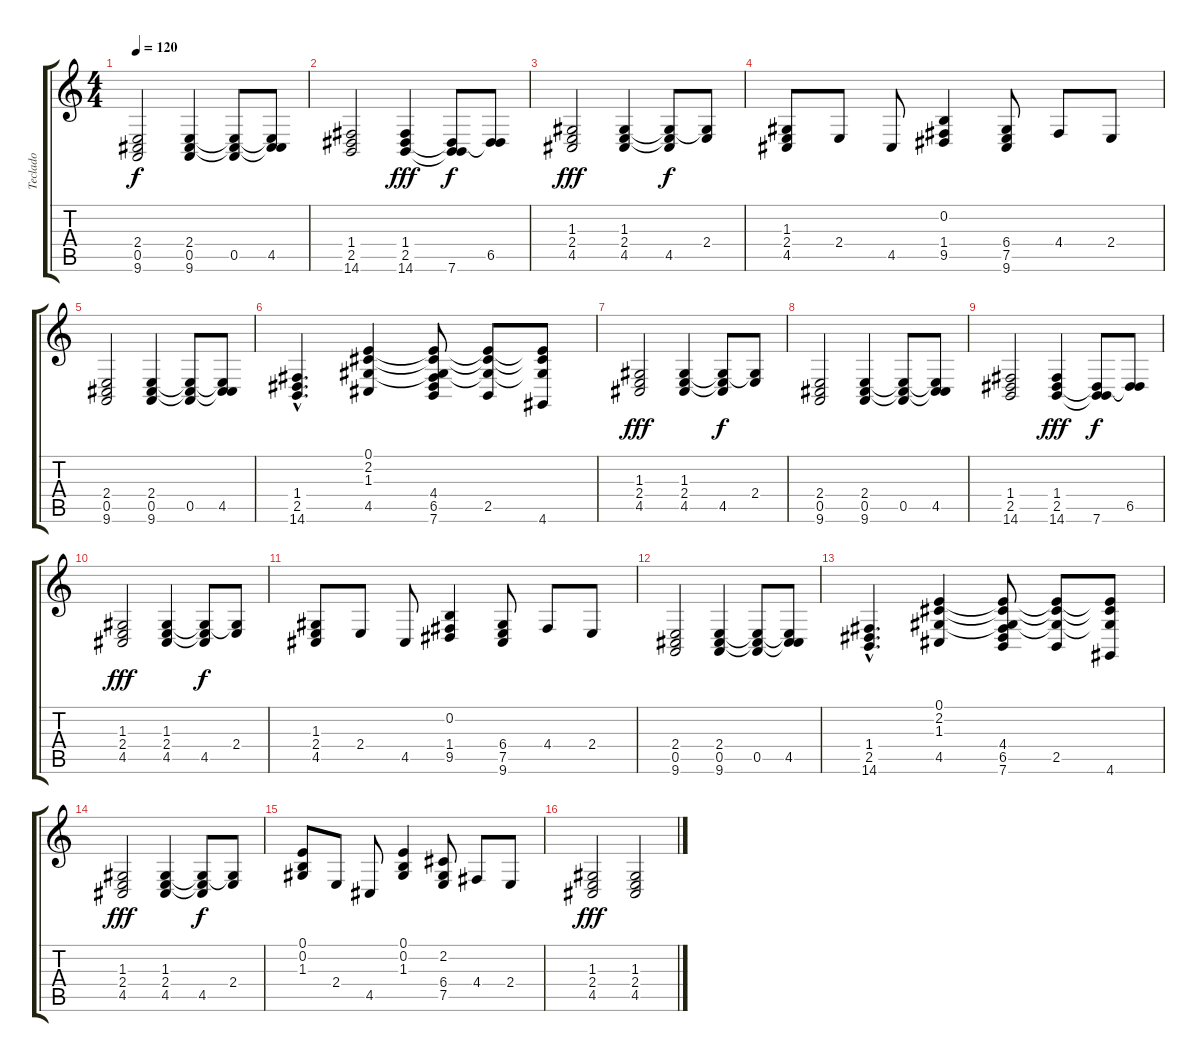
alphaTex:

\track ("Teclado" "Teclado") {instrument brightacousticpiano}
\staff {score tabs}
\tuning (E4 B3 G3 D3 A2 E2) {hide}
\ts (4 4)
\tempo 120
\clef g2
\ks c
(2.4 0.5 9.6).2{dy f} (2.4 0.5 9.6).4 (2.4{t} 0.5 9.6{t}).8 (2.4{t} 4.5 9.6{t}).8 |
(1.4 2.5 14.6).2 (1.4 2.5 14.6).4{dy fff} (1.4{t} 2.5{t} 7.6).8{dy f} (1.4{t} 6.5).8 |
(1.3 2.4 4.5).2{dy fff} (1.3 2.4 4.5).4 (1.3{t} 2.4{t} 4.5).8{dy f} (1.3{t} 2.4).8 |
(1.3 2.4 4.5).8 2.4.8 4.5.8 (0.2 1.4 9.5).4 (6.4 7.5 9.6).8 4.4.8 2.4.8 |
(2.4 0.5 9.6).2 (2.4 0.5 9.6).4 (2.4{t} 0.5 9.6{t}).8 (2.4{t} 4.5 9.6{t}).8 |
(1.4{hac} 2.5{hac} 14.6{hac}).4{d} (0.1 2.2 1.3 4.5).4 (0.1{t} 2.2{t} 1.3{t} 4.4 6.5 7.6).8 (0.1{t} 2.2{t} 1.3{t} 2.5).8 (0.1{t} 2.2{t} 1.3{t} 4.6).8 |
(1.3 2.4 4.5).2{dy fff} (1.3 2.4 4.5).4 (1.3{t} 2.4{t} 4.5).8{dy f} (1.3{t} 2.4).8 |
(2.4 0.5 9.6).2 (2.4 0.5 9.6).4 (2.4{t} 0.5 9.6{t}).8 (2.4{t} 4.5 9.6{t}).8 |
(1.4 2.5 14.6).2 (1.4 2.5 14.6).4{dy fff} (1.4{t} 2.5{t} 7.6).8{dy f} (1.4{t} 6.5).8 |
(1.3 2.4 4.5).2{dy fff} (1.3 2.4 4.5).4 (1.3{t} 2.4{t} 4.5).8{dy f} (1.3{t} 2.4).8 |
(1.3 2.4 4.5).8 2.4.8 4.5.8 (0.2 1.4 9.5).4 (6.4 7.5 9.6).8 4.4.8 2.4.8 |
(2.4 0.5 9.6).2 (2.4 0.5 9.6).4 (2.4{t} 0.5 9.6{t}).8 (2.4{t} 4.5 9.6{t}).8 |
(1.4{hac} 2.5{hac} 14.6{hac}).4{d} (0.1 2.2 1.3 4.5).4 (0.1{t} 2.2{t} 1.3{t} 4.4 6.5 7.6).8 (0.1{t} 2.2{t} 1.3{t} 2.5).8 (0.1{t} 2.2{t} 1.3{t} 4.6).8 |
(1.3 2.4 4.5).2{dy fff} (1.3 2.4 4.5).4 (1.3{t} 2.4{t} 4.5).8{dy f} (1.3{t} 2.4).8 |
(0.1 0.2 1.3).8 2.4.8 4.5.8 (0.1 0.2 1.3).4 (2.2 6.4 7.5).8 4.4.8 2.4.8 |
(1.3 2.4 4.5).2{dy fff} (1.3 2.4 4.5).2
